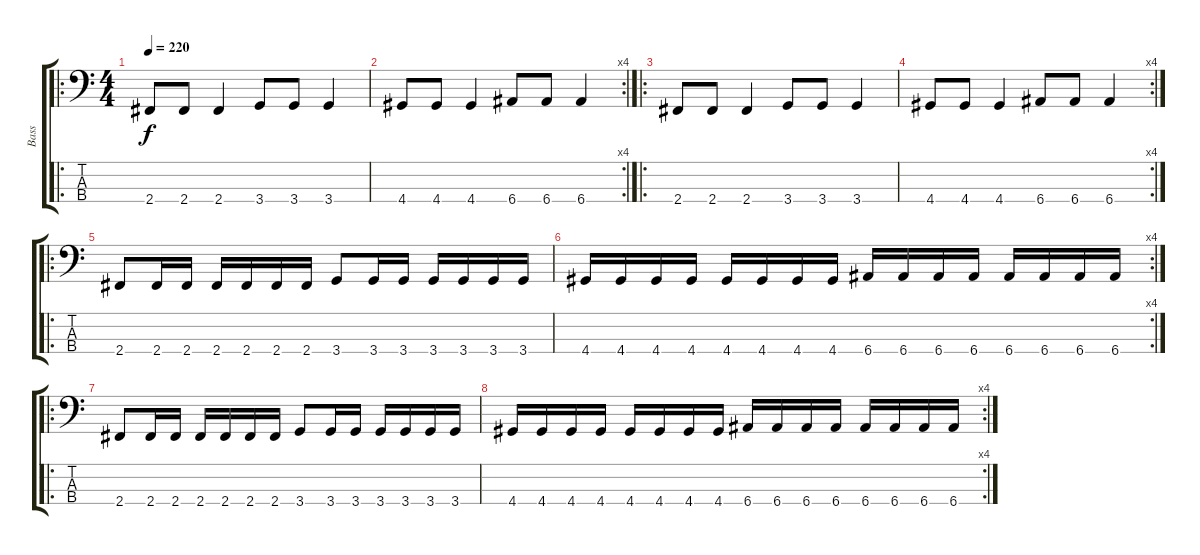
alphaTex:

\track ("Bass" "Bass") {instrument electricbassfinger}
\staff {score tabs}
\tuning (G2 D2 A1 E1) {hide}
\ro
\ts (4 4)
\tempo 220
\clef f4
\ks c
2.4.8{dy f} 2.4.8 2.4.4 3.4.8 3.4.8 3.4.4 |
\rc 4
4.4.8 4.4.8 4.4.4 6.4.8 6.4.8 6.4.4 |
\ro
2.4.8 2.4.8 2.4.4 3.4.8 3.4.8 3.4.4 |
\rc 4
4.4.8 4.4.8 4.4.4 6.4.8 6.4.8 6.4.4 |
\ro
2.4.8 2.4.16 2.4.16 2.4.16 2.4.16 2.4.16 2.4.16 3.4.8 3.4.16 3.4.16 3.4.16 3.4.16 3.4.16 3.4.16 |
\rc 4
4.4.16 4.4.16 4.4.16 4.4.16 4.4.16 4.4.16 4.4.16 4.4.16 6.4.16 6.4.16 6.4.16 6.4.16 6.4.16 6.4.16 6.4.16 6.4.16 |
\ro
2.4.8 2.4.16 2.4.16 2.4.16 2.4.16 2.4.16 2.4.16 3.4.8 3.4.16 3.4.16 3.4.16 3.4.16 3.4.16 3.4.16 |
\rc 4
4.4.16 4.4.16 4.4.16 4.4.16 4.4.16 4.4.16 4.4.16 4.4.16 6.4.16 6.4.16 6.4.16 6.4.16 6.4.16 6.4.16 6.4.16 6.4.16
